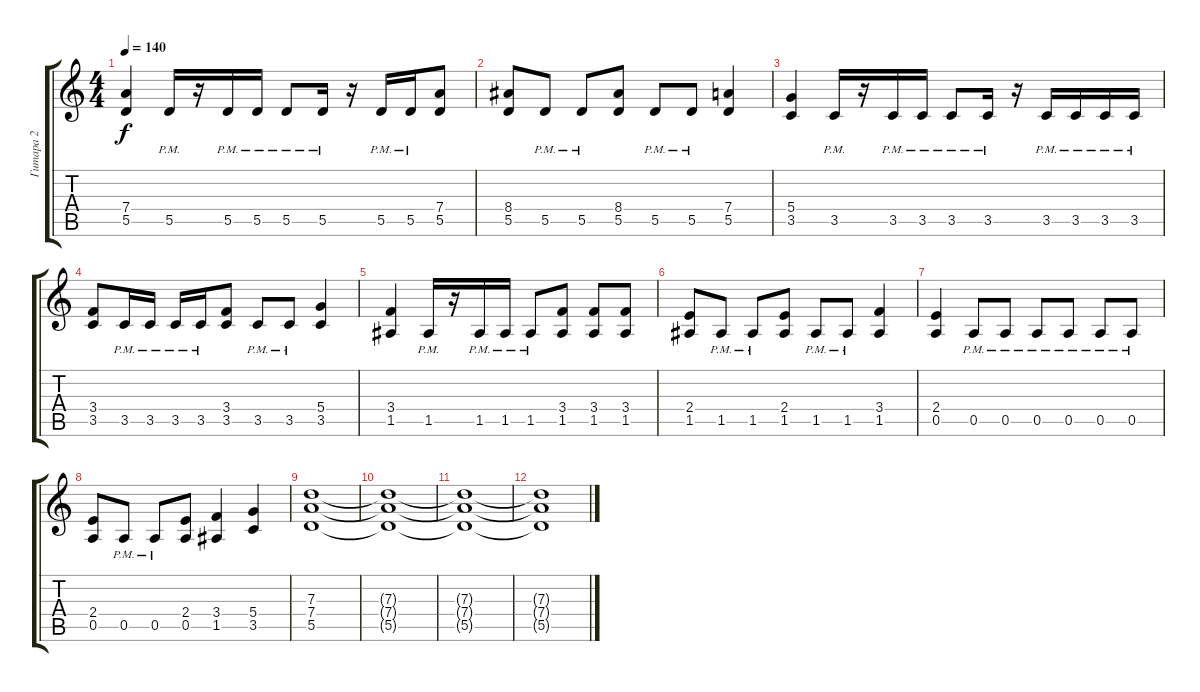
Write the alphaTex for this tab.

\track ("Гитара 2" "Гитара 2") {instrument overdrivenguitar}
\staff {score tabs}
\tuning (E4 B3 G3 D3 A2 E2) {hide}
\ts (4 4)
\tempo 140
\clef g2
\ks c
(7.4 5.5).4{dy f} 5.5{pm}.16 r.16 5.5{pm}.16 5.5{pm}.16 5.5{pm}.8 5.5{pm}.16 r.16 5.5{pm}.16 5.5{pm}.16 (7.4 5.5).8 |
(8.4 5.5).8 5.5{pm}.8 5.5{pm}.8 (8.4 5.5).8 5.5{pm}.8 5.5{pm}.8 (7.4 5.5).4 |
(5.4 3.5).4 3.5{pm}.16 r.16 3.5{pm}.16 3.5{pm}.16 3.5{pm}.8 3.5{pm}.16 r.16 3.5{pm}.16 3.5{pm}.16 3.5{pm}.16 3.5{pm}.16 |
(3.4 3.5).8 3.5{pm}.16 3.5{pm}.16 3.5{pm}.16 3.5{pm}.16 (3.4 3.5).8 3.5{pm}.8 3.5{pm}.8 (5.4 3.5).4 |
(3.4 1.5).4 1.5{pm}.16 r.16 1.5{pm}.16 1.5{pm}.16 1.5{pm}.8 (3.4 1.5).8 (3.4 1.5).8 (3.4 1.5).8 |
(2.4 1.5).8 1.5{pm}.8 1.5{pm}.8 (2.4 1.5).8 1.5{pm}.8 1.5{pm}.8 (3.4 1.5).4 |
(2.4 0.5).4 0.5{pm}.8 0.5{pm}.8 0.5{pm}.8 0.5{pm}.8 0.5{pm}.8 0.5{pm}.8 |
(2.4 0.5).8 0.5{pm}.8 0.5{pm}.8 (2.4 0.5).8 (3.4 1.5).4 (5.4 3.5).4 |
(7.3 7.4 5.5).1 |
(7.3{t} 7.4{t} 5.5{t}).1 |
(7.3{t} 7.4{t} 5.5{t}).1 |
(7.3{t} 7.4{t} 5.5{t}).1
